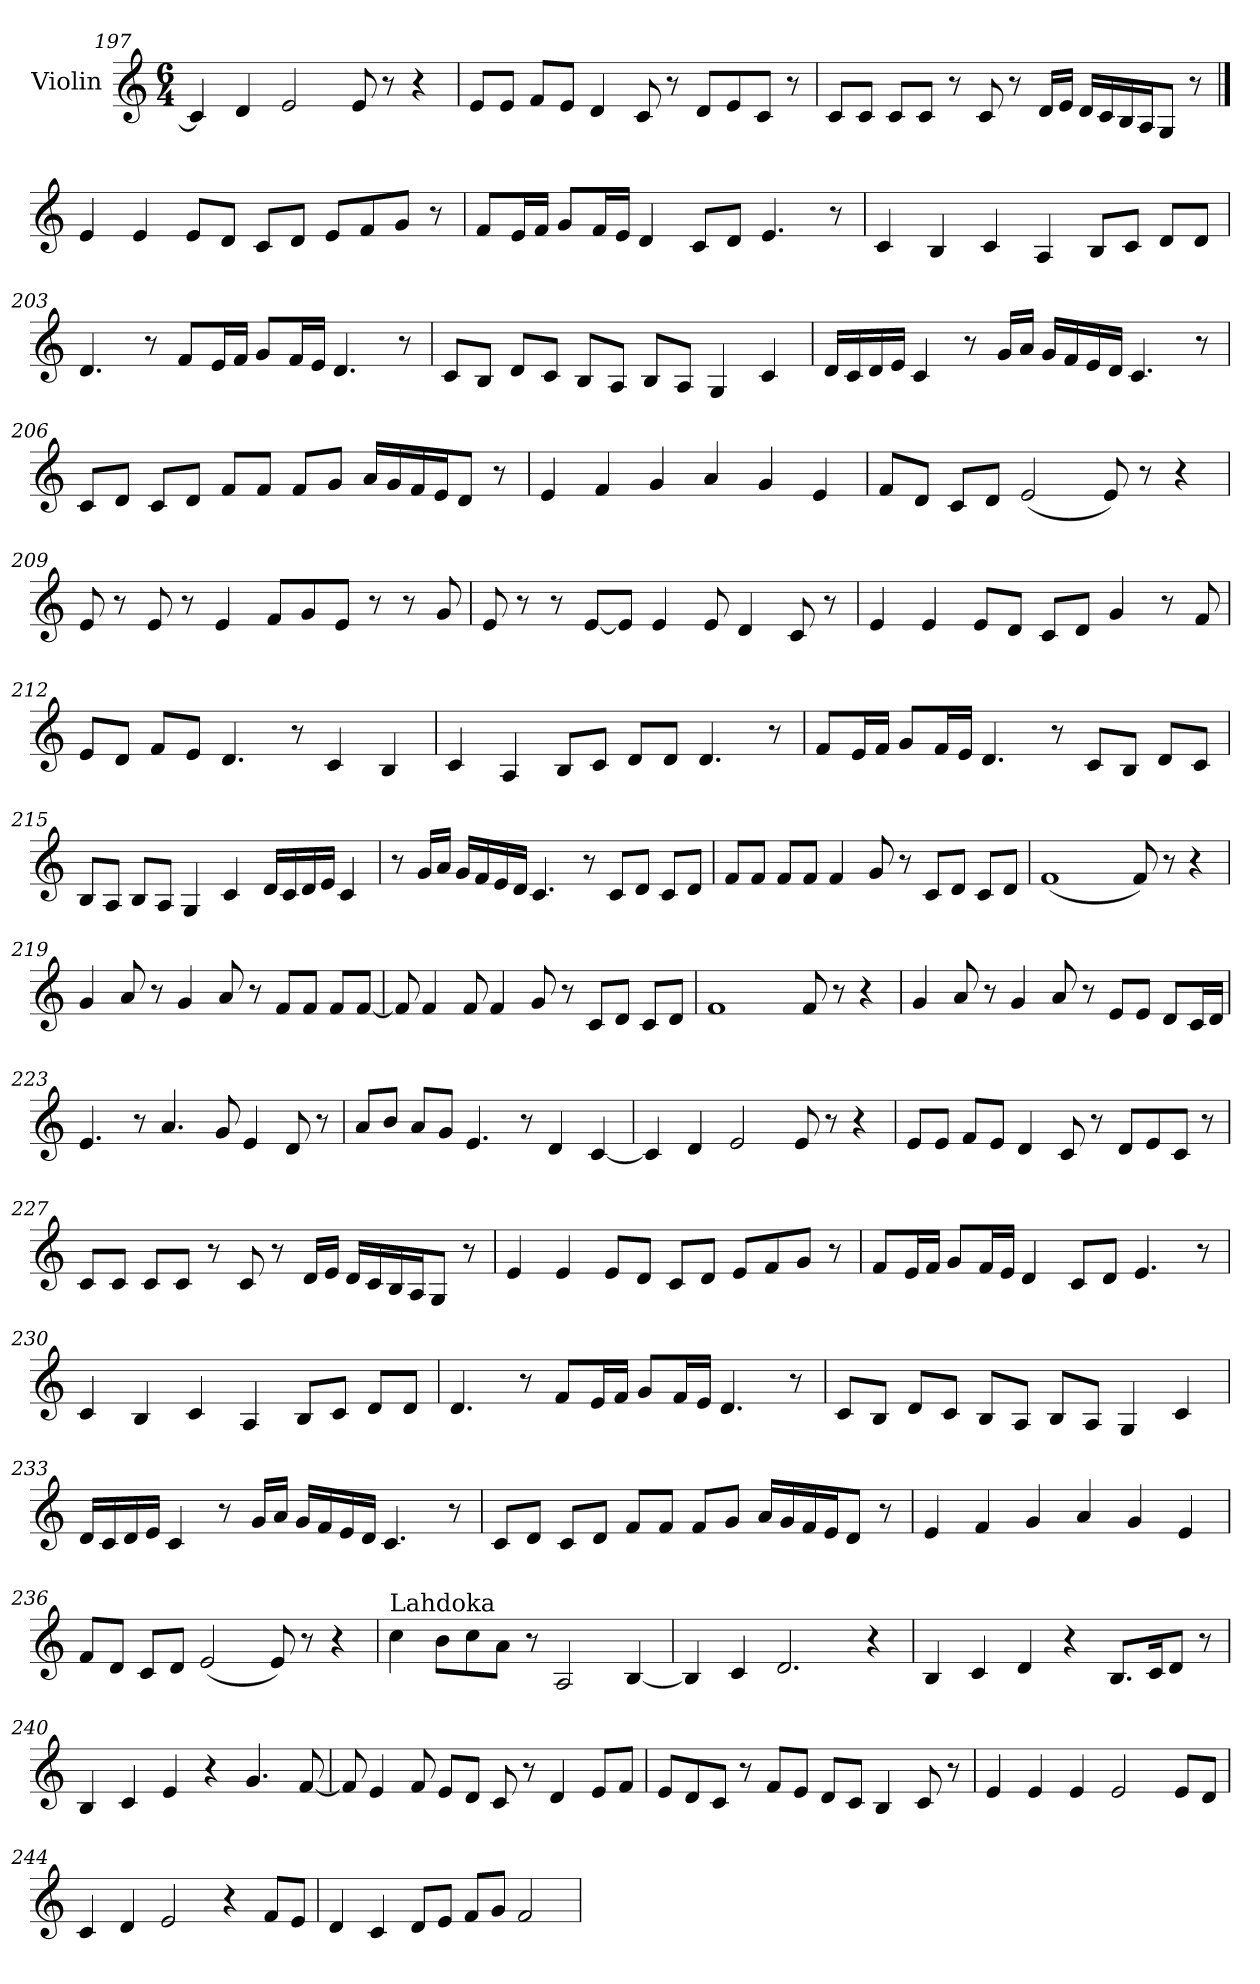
**kern
*part1
*staff1
*I"Violin
!!LO:LB:g=z
*clefG2
*k[]
*M6/4
=197
4c/]
4d/
2e/
8e/
8r
4r
=198
8e/L
8e/J
8f/L
8e/J
4d/
8c/
8r
8d/L
8e/
8c/J
8r
=199
8c/L
8c/J
8c/L
8c/J
8r
8c/
8r
16d/LL
16e/JJ
16d/LL
16c/
16B/
16A/J
8G/J
8r
!!LO:LB:g=z
==200
4e/
4e/
8e/L
8d/J
8c/L
8d/J
8e/L
8f/
8g/J
8r
=201
8f/L
16e/L
16f/JJ
8g/L
16f/L
16e/JJ
4d/
8c/L
8d/J
4.e/
8r
=202
4c/
4B/
4c/
4A/
8B/L
8c/J
8d/L
8d/J
!!LO:LB:g=z
=203
4.d/
8r
8f/L
16e/L
16f/JJ
8g/L
16f/L
16e/JJ
4.d/
8r
=204
8c/L
8B/J
8d/L
8c/J
8B/L
8A/J
8B/L
8A/J
4G/
4c/
=205
16d/LL
16c/
16d/
16e/JJ
4c/
8r
16g/LL
16a/JJ
16g/LL
16f/
16e/
16d/JJ
4.c/
8r
!!LO:LB:g=z
=206
8c/L
8d/J
8c/L
8d/J
8f/L
8f/J
8f/L
8g/J
16a/LL
16g/
16f/
16e/J
8d/J
8r
=207
4e/
4f/
4g/
4a/
4g/
4e/
=208
8f/L
8d/J
8c/L
8d/J
(<2e/
8e/)
8r
4r
!!LO:LB:g=z
=209
8e/
8r
8e/
8r
4e/
8f/L
8g/
8e/J
8r
8r
8g/
=210
8e/
8r
8r
[8e/L
8e/J]
4e/
8e/
4d/
8c/
8r
=211
4e/
4e/
8e/L
8d/J
8c/L
8d/J
4g/
8r
8f/
!!LO:LB:g=z
=212
8e/L
8d/J
8f/L
8e/J
4.d/
8r
4c/
4B/
=213
4c/
4A/
8B/L
8c/J
8d/L
8d/J
4.d/
8r
=214
8f/L
16e/L
16f/JJ
8g/L
16f/L
16e/JJ
4.d/
8r
8c/L
8B/J
8d/L
8c/J
!!LO:LB:g=z
=215
8B/L
8A/J
8B/L
8A/J
4G/
4c/
16d/LL
16c/
16d/
16e/JJ
4c/
=216
8r
16g/LL
16a/JJ
16g/LL
16f/
16e/
16d/JJ
4.c/
8r
8c/L
8d/J
8c/L
8d/J
=217
8f/L
8f/J
8f/L
8f/J
4f/
8g/
8r
8c/L
8d/J
8c/L
8d/J
!!LO:PB:g=z
=218
(<1f
8f/)
8r
4r
=219
4g/
8a/
8r
4g/
8a/
8r
8f/L
8f/J
8f/L
[8f/J
=220
8f/]
4f/
8f/
4f/
8g/
8r
8c/L
8d/J
8c/L
8d/J
=221
1f
8f/
8r
4r
!!LO:LB:g=z
=222
4g/
8a/
8r
4g/
8a/
8r
8e/L
8e/J
8d/L
16c/L
16d/JJ
=223
4.e/
8r
4.a/
8g/
4e/
8d/
8r
=224
8a/L
8b/J
8a/L
8g/J
4.e/
8r
4d/
[4c/
!!LO:LB:g=z
=225
4c/]
4d/
2e/
8e/
8r
4r
=226
8e/L
8e/J
8f/L
8e/J
4d/
8c/
8r
8d/L
8e/
8c/J
8r
=227
8c/L
8c/J
8c/L
8c/J
8r
8c/
8r
16d/LL
16e/JJ
16d/LL
16c/
16B/
16A/J
8G/J
8r
!!LO:LB:g=z
=228
4e/
4e/
8e/L
8d/J
8c/L
8d/J
8e/L
8f/
8g/J
8r
=229
8f/L
16e/L
16f/JJ
8g/L
16f/L
16e/JJ
4d/
8c/L
8d/J
4.e/
8r
=230
4c/
4B/
4c/
4A/
8B/L
8c/J
8d/L
8d/J
!!LO:LB:g=z
=231
4.d/
8r
8f/L
16e/L
16f/JJ
8g/L
16f/L
16e/JJ
4.d/
8r
=232
8c/L
8B/J
8d/L
8c/J
8B/L
8A/J
8B/L
8A/J
4G/
4c/
=233
16d/LL
16c/
16d/
16e/JJ
4c/
8r
16g/LL
16a/JJ
16g/LL
16f/
16e/
16d/JJ
4.c/
8r
!!LO:LB:g=z
=234
8c/L
8d/J
8c/L
8d/J
8f/L
8f/J
8f/L
8g/J
16a/LL
16g/
16f/
16e/J
8d/J
8r
=235
4e/
4f/
4g/
4a/
4g/
4e/
=236
8f/L
8d/J
8c/L
8d/J
(<2e/
8e/)
8r
4r
!!LO:LB:g=z
=237
!LO:TX:a:t=Lahdoka
4cc\
8b\L
8cc\
8a\J
8r
2A/
[4B/
=238
4B/]
4c/
2.d/
4r
=239
4B/
4c/
4d/
4r
8.B/L
16c/K
8d/J
8r
=240
4B/
4c/
4e/
4r
4.g/
[8f/
!!LO:LB:g=z
=241
8f/]
4e/
8f/
8e/L
8d/J
8c/
8r
4d/
8e/L
8f/J
=242
8e/L
8d/
8c/J
8r
8f/L
8e/J
8d/L
8c/J
4B/
8c/
8r
=243
4e/
4e/
4e/
2e/
8e/L
8d/J
!!LO:PB:g=z
=244
4c/
4d/
2e/
4r
8f/L
8e/J
=245
4d/
4c/
8d/L
8e/J
8f/L
8g/J
2f/
=
*-
